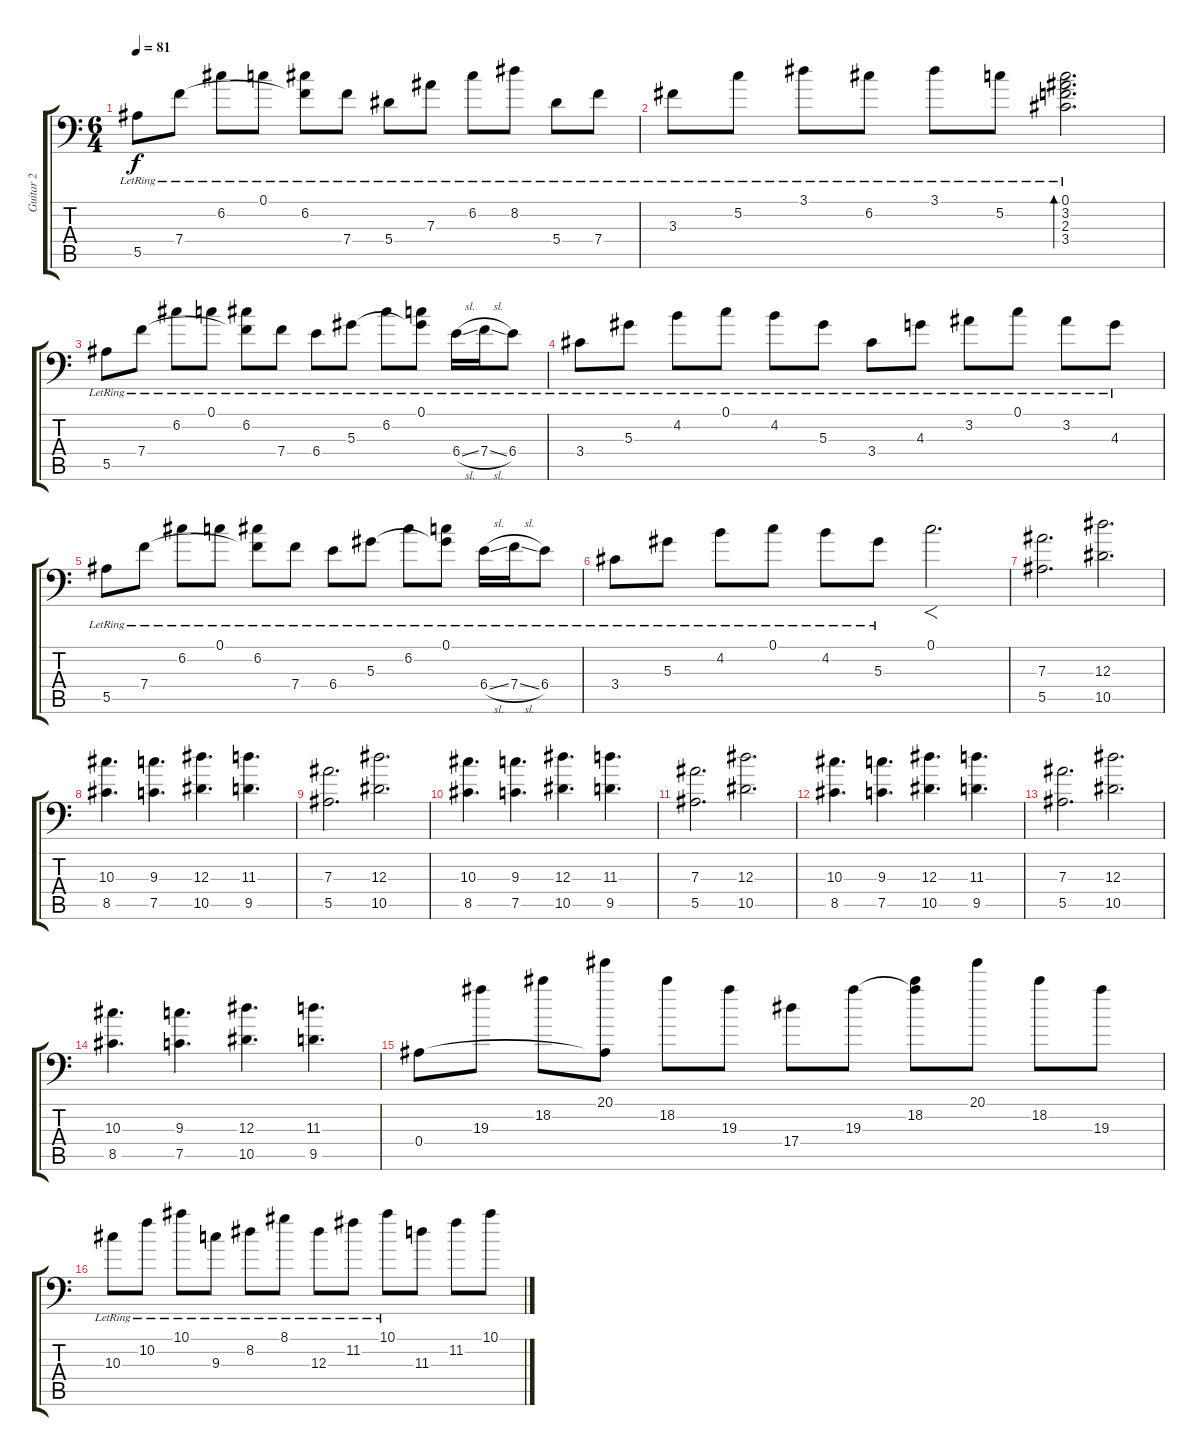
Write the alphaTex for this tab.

\track ("Guitar 2" "Guitar 2") {instrument electricguitarjazz}
\staff {score tabs}
\tuning (C4 G3 Eb3 Bb2 F2 Bb1) {hide}
\ts (6 4)
\tempo 81
\clef f4
\ks c
5.5{lr}.8{dy f} 7.4{lr}.8 6.2{lr}.8 0.1{lr}.8 (6.2{lr} 7.4{t}).8 7.4{lr}.8 5.4{lr}.8 7.3{lr}.8 6.2{lr}.8 8.2{lr}.8 5.4{lr}.8 7.4{lr}.8 |
3.3{lr}.8 5.2{lr}.8 3.1{lr}.8 6.2{lr}.8 3.1{lr}.8 5.2{lr}.8 (0.1{lr} 3.2{lr} 2.3{lr} 3.4{lr}).2{d bd 240} |
5.5{lr}.8 7.4{lr}.8 6.2{lr}.8 0.1{lr}.8 (6.2{lr} 7.4{t}).8 7.4{lr}.8 6.4{lr}.8 5.3{lr}.8 6.2{lr}.8 (0.1{lr} 5.3{t}).8 6.4{sl lr}.16 7.4{sl lr}.16 6.4{lr}.8 |
3.4{lr}.8 5.3{lr}.8 4.2{lr}.8 0.1{lr}.8 4.2{lr}.8 5.3{lr}.8 3.4{lr}.8 4.3{lr}.8 3.2{lr}.8 0.1{lr}.8 3.2{lr}.8 4.3{lr}.8 |
5.5{lr}.8 7.4{lr}.8 6.2{lr}.8 0.1{lr}.8 (6.2{lr} 7.4{t}).8 7.4{lr}.8 6.4{lr}.8 5.3{lr}.8 6.2{lr}.8 (0.1{lr} 5.3{t}).8 6.4{sl lr}.16 7.4{sl lr}.16 6.4{lr}.8 |
3.4{lr}.8 5.3{lr}.8 4.2{lr}.8 0.1{lr}.8 4.2{lr}.8 5.3{lr}.8 0.1.2{f d instrument distortionguitar} |
(7.3 5.5).2{d volume 11} (12.3 10.5).2{d} |
(10.3 8.5).4{d} (9.3 7.5).4{d} (12.3 10.5).4{d} (11.3 9.5).4{d} |
(7.3 5.5).2{d} (12.3 10.5).2{d} |
(10.3 8.5).4{d} (9.3 7.5).4{d} (12.3 10.5).4{d} (11.3 9.5).4{d} |
(7.3 5.5).2{d} (12.3 10.5).2{d} |
(10.3 8.5).4{d} (9.3 7.5).4{d} (12.3 10.5).4{d} (11.3 9.5).4{d} |
(7.3 5.5).2{d instrument distortionguitar} (12.3 10.5).2{d} |
(10.3 8.5).4{d} (9.3 7.5).4{d} (12.3 10.5).4{d} (11.3 9.5).4{d} |
0.4.8 19.3.8 18.2.8 (20.1 0.4{t}).8 18.2.8 19.3.8 17.4.8 19.3.8 (18.2 19.3{t}).8 20.1.8 18.2.8 19.3.8 |
10.3{lr}.8 10.2{lr}.8 10.1{lr}.8 9.3{lr}.8 8.2{lr}.8 8.1{lr}.8 12.3{lr}.8 11.2{lr}.8 10.1{lr}.8 11.3.8 11.2.8 10.1.8
